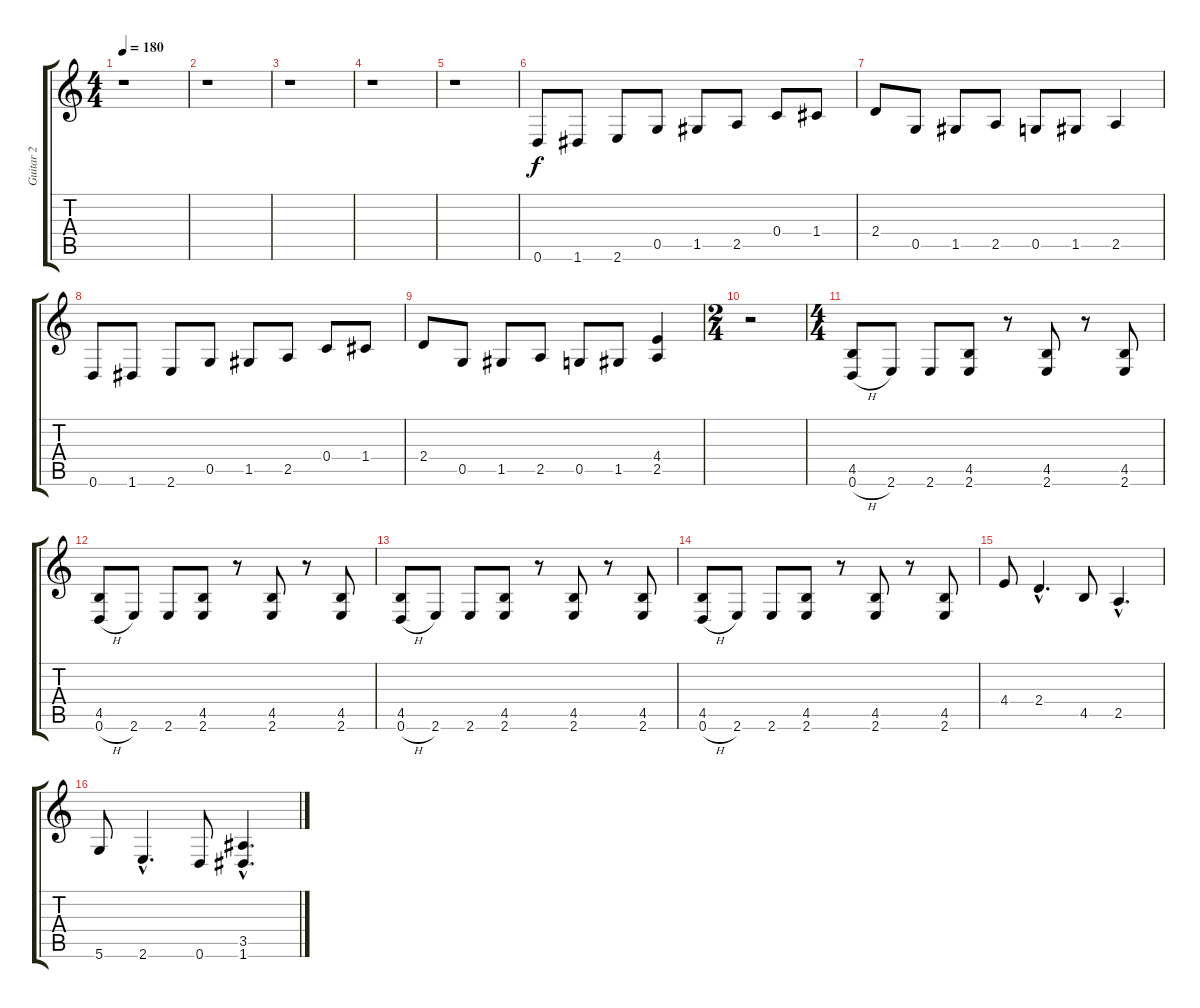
\track ("Guitar 2" "Guitar 2") {instrument distortionguitar}
\staff {score tabs}
\tuning (D4 A3 F3 C3 G2 D2) {hide}
\ts (4 4)
\tempo 180
\clef g2
\ks c
r.1{dy f instrument distortionguitar} |
r.1 |
r.1 |
r.1 |
r.1 |
0.6.8 1.6.8 2.6.8 0.5.8 1.5.8 2.5.8 0.4.8 1.4.8 |
2.4.8 0.5.8 1.5.8 2.5.8 0.5.8 1.5.8 2.5.4 |
0.6.8 1.6.8 2.6.8 0.5.8 1.5.8 2.5.8 0.4.8 1.4.8 |
2.4.8 0.5.8 1.5.8 2.5.8 0.5.8 1.5.8 (4.4 2.5).4 |
\ts (2 4)
r.2 |
\ts (4 4)
(4.5 0.6{h}).8 2.6.8 2.6.8 (4.5 2.6).8 r.8 (4.5 2.6).8 r.8 (4.5 2.6).8 |
(4.5 0.6{h}).8 2.6.8 2.6.8 (4.5 2.6).8 r.8 (4.5 2.6).8 r.8 (4.5 2.6).8 |
(4.5 0.6{h}).8 2.6.8 2.6.8 (4.5 2.6).8 r.8 (4.5 2.6).8 r.8 (4.5 2.6).8 |
(4.5 0.6{h}).8 2.6.8 2.6.8 (4.5 2.6).8 r.8 (4.5 2.6).8 r.8 (4.5 2.6).8 |
4.4.8 2.4{hac}.4{d} 4.5.8 2.5{hac}.4{d} |
5.6.8 2.6{hac}.4{d} 0.6.8 (3.5{hac} 1.6{hac}).4{d}
